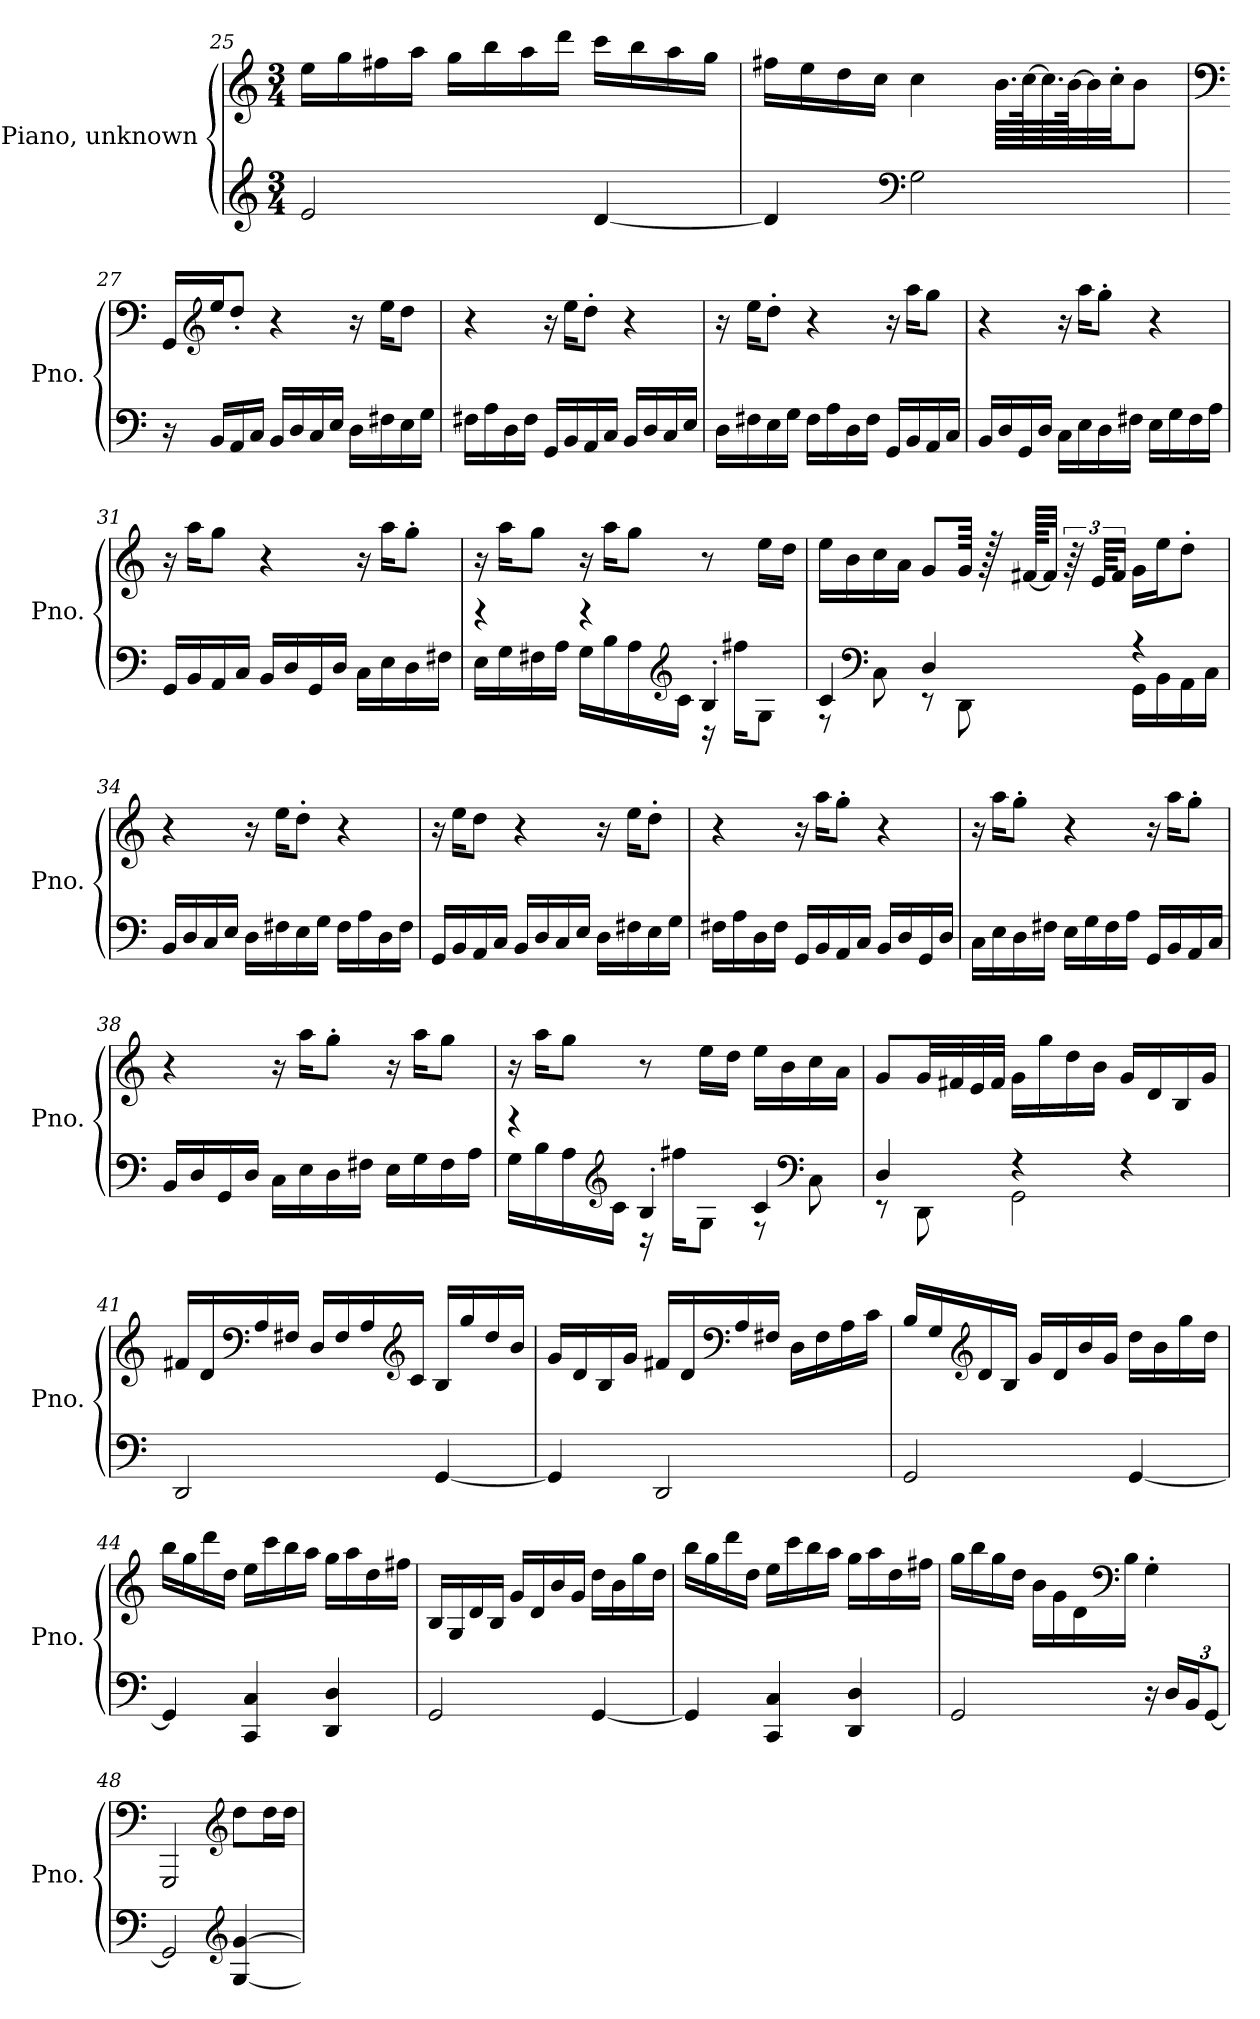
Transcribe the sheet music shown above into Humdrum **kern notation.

**kern	**kern
*part1	*part1
*staff2	*staff1
*I"Piano, unknown	*
*I'Pno.	*
*clefG2	*clefG2
*k[]	*k[]
*M3/4	*M3/4
=25	=25
2e/	16ee\LL
.	16gg\
.	16ff#X\
.	16aa\JJ
.	16gg\LL
.	16bb\
.	16aa\
.	16ddd\JJ
[4d/	16ccc\LL
.	16bb\
.	16aa\
.	16gg\JJ
!!LO:LB:g=z
=26	=26
4d/]	16ff#X\LL
.	16ee\
.	16dd\
.	16cc\JJ
*clefF4	*
2G\	4cc\
.	64.b\LLLL
.	[128cc\K
.	64.cc\]
.	[128b\JK
.	32b\]
.	32cc'\JJ
.	8b\J
=27	=27
*	*clefF4
16r	16GG/LL
*	*clefG2
16BB/LL	16ee/J
16AA/	8dd'/J
16C/JJ	.
16BB/LL	4r
16D/	.
16C/	.
16E/JJ	.
16D\LL	16r
16F#X\	16ee\KL
16E\	8dd\J
16G\JJ	.
=28	=28
16F#X\LL	4r
16A\	.
16D\	.
16F#\JJ	.
16GG/LL	16r
16BB/	16ee\KL
16AA/	8dd'\J
16C/JJ	.
16BB/LL	4r
16D/	.
16C/	.
16E/JJ	.
!!LO:LB:g=z
=29	=29
16D\LL	16r
16F#X\	16ee\KL
16E\	8dd'\J
16G\JJ	.
16F#\LL	4r
16A\	.
16D\	.
16F#\JJ	.
16GG/LL	16r
16BB/	16aa\KL
16AA/	8gg\J
16C/JJ	.
=30	=30
16BB/LL	4r
16D/	.
16GG/	.
16D/JJ	.
16C\LL	16r
16E\	16aa\KL
16D\	8gg'\J
16F#X\JJ	.
16E\LL	4r
16G\	.
16F#\	.
16A\JJ	.
=31	=31
16GG/LL	16r
16BB/	16aa\KL
16AA/	8gg\J
16C/JJ	.
16BB/LL	4r
16D/	.
16GG/	.
16D/JJ	.
16C\LL	16r
16E\	16aa\KL
16D\	8gg'\J
16F#X\JJ	.
!!LO:LB:g=z
=32	=32
*^	*
4r	16E\LL	16r
.	16G\	16aa\KL
.	16F#X\	8gg\J
.	16A\JJ	.
4r	16G\LL	16r
.	16B\	16aa\KL
.	16A\	8gg\J
*clefG2	*	*
.	16c\JJ	.
4B'/	16r	8r
.	16ff#X\KL	.
.	8G\J	16ee\LL
.	.	16dd\JJ
=33	=33	=33
4c/	8r	16ee\LL
.	.	16b\
*clefF4	*	*
.	8C\	16cc\
.	.	16a\JJ
4D/	8r	8g/L
.	8DD\	64g/Jkkk
.	.	128r
.	.	[128f#X/KKLLL
.	.	32f#/JJJ]
.	.	96r
.	.	96e/KKLL
.	.	24f#/JJ
4r	16GG\LL	16g\LL
.	16BB\	16ee\J
.	16AA\	8dd'\J
.	16C\JJ	.
*v	*v	*
=34	=34
16BB/LL	4r
16D/	.
16C/	.
16E/JJ	.
16D\LL	16r
16F#X\	16ee\KL
16E\	8dd'\J
16G\JJ	.
16F#\LL	4r
16A\	.
16D\	.
16F#\JJ	.
!!LO:LB:g=z
=35	=35
16GG/LL	16r
16BB/	16ee\KL
16AA/	8dd\J
16C/JJ	.
16BB/LL	4r
16D/	.
16C/	.
16E/JJ	.
16D\LL	16r
16F#X\	16ee\KL
16E\	8dd'\J
16G\JJ	.
=36	=36
16F#X\LL	4r
16A\	.
16D\	.
16F#\JJ	.
16GG/LL	16r
16BB/	16aa\KL
16AA/	8gg'\J
16C/JJ	.
16BB/LL	4r
16D/	.
16GG/	.
16D/JJ	.
=37	=37
16C\LL	16r
16E\	16aa\KL
16D\	8gg'\J
16F#X\JJ	.
16E\LL	4r
16G\	.
16F#\	.
16A\JJ	.
16GG/LL	16r
16BB/	16aa\KL
16AA/	8gg'\J
16C/JJ	.
!!LO:LB:g=z
=38	=38
16BB/LL	4r
16D/	.
16GG/	.
16D/JJ	.
16C\LL	16r
16E\	16aa\KL
16D\	8gg'\J
16F#X\JJ	.
16E\LL	16r
16G\	16aa\KL
16F#\	8gg\J
16A\JJ	.
=39	=39
*^	*
4r	16G\LL	16r
.	16B\	16aa\KL
.	16A\	8gg\J
*clefG2	*	*
.	16c\JJ	.
4B'/	16r	8r
.	16ff#X\KL	.
.	8G\J	16ee\LL
.	.	16dd\JJ
4c/	8r	16ee\LL
.	.	16b\
*clefF4	*	*
.	8C\	16cc\
.	.	16a\JJ
=40	=40	=40
4D/	8r	8g/L
.	8DD\	32g/LL
.	.	32f#X/
.	.	32e/
.	.	32f#/JJJ
4r	2GG\	16g\LL
.	.	16gg\
.	.	16dd\
.	.	16b\JJ
4r	.	16g/LL
.	.	16d/
.	.	16B/
.	.	16g/JJ
*v	*v	*
!!LO:PB:g=z
=41	=41
2DD/	16f#X/LL
.	16d/
*	*clefF4
.	16A/
.	16F#X/JJ
.	16D/LL
.	16F#/
.	16A/
*	*clefG2
.	16c/JJ
[4GG/	16B/LL
.	16gg/
.	16dd/
.	16b/JJ
=42	=42
4GG/]	16g/LL
.	16d/
.	16B/
.	16g/JJ
2DD/	16f#X/LL
.	16d/
*	*clefF4
.	16A/
.	16F#X/JJ
.	16D\LL
.	16F#\
.	16A\
.	16c\JJ
=43	=43
2GG/	16B/LL
.	16G/
*	*clefG2
.	16d/
.	16B/JJ
.	16g/LL
.	16d/
.	16b/
.	16g/JJ
[4GG/	16dd\LL
.	16b\
.	16gg\
.	16dd\JJ
!!LO:LB:g=z
=44	=44
4GG/]	16bb\LL
.	16gg\
.	16ddd\
.	16dd\JJ
4CC/ 4C/	16ee\LL
.	16ccc\
.	16bb\
.	16aa\JJ
4DD/ 4D/	16gg\LL
.	16aa\
.	16dd\
.	16ff#X\JJ
=45	=45
2GG/	16B/LL
.	16G/
.	16d/
.	16B/JJ
.	16g/LL
.	16d/
.	16b/
.	16g/JJ
[4GG/	16dd\LL
.	16b\
.	16gg\
.	16dd\JJ
=46	=46
4GG/]	16bb\LL
.	16gg\
.	16ddd\
.	16dd\JJ
4CC/ 4C/	16ee\LL
.	16ccc\
.	16bb\
.	16aa\JJ
4DD/ 4D/	16gg\LL
.	16aa\
.	16dd\
.	16ff#X\JJ
!!LO:LB:g=z
=47	=47
2GG/	16gg\LL
.	16bb\
.	16gg\
.	16dd\JJ
.	16b\LL
.	16g\
.	16d\
*	*clefF4
.	16B\JJ
16r	4G'\
16D/LL	.
*Xbrackettup	*
24BB/J	.
[12GG/J	.
=48	=48
2GG/]	2GGG/
*clefG2	*clefG2
[4G/ [4g/	8dd\L
.	16dd\L
.	16dd\JJ
=	=
*-	*-
